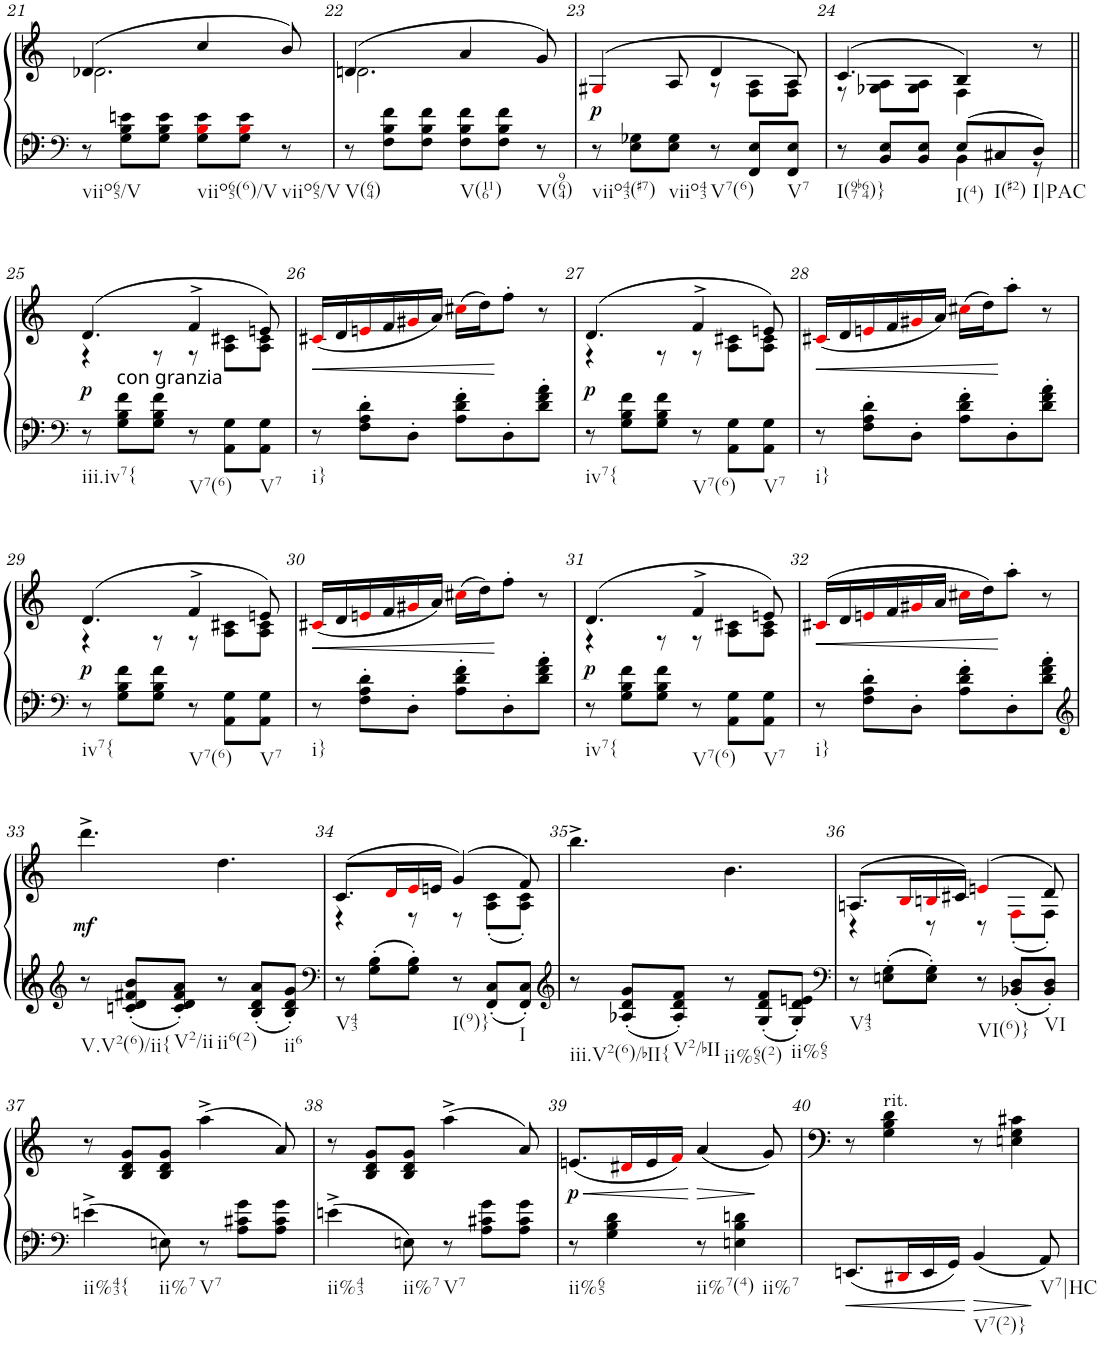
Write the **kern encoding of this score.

**kern	**kern	**dynam
*part1	*part1	*part1
*staff2	*staff1	*staff1/2
*I"Klavier	*	*
*I'Klav.	*	*
!!LO:PB:g=z
*clefF4	*clefG2	*
*k[b-e-]	*k[b-e-]	*
*B-:	*B-:	*
*M6/8	*M6/8	*
=21	=21	=21
*	*^	*
!LO:TX:b:t=viio65/V	!	!	!
8r	(4.d-X/	2.d-\	.
8G\ 8B-\ 8en\L	.	.	.
8G\ 8B-\ 8e\J	.	.	.
!LO:TX:b:t=viio65(6)/V	!	!	!
8G\ 8B-i\ 8e\L	4cc/	.	.
8G\ 8B-i\ 8e\J	.	.	.
!LO:TX:b:t=viio65/V	!	!	!
8r	8b-/)	.	.
=22	=22	=22	=22
!LO:TX:b:t=V(64)	!	!	!
8r	(4.dn/	2.d\	.
8F\ 8B-\ 8f\L	.	.	.
8F\ 8B-\ 8f\J	.	.	.
!LO:TX:b:t=V(116)	!	!	!
8F\ 8B-\ 8f\L	4a/	.	.
8F\ 8B-\ 8f\J	.	.	.
!LO:TX:b:t=V(964)	!	!	!
8r	8g/)	.	.
=23	=23	=23	=23
!LO:TX:b:t=viio43(#7)	!	!	!
!	!	!	!LO:DY:b
8r	(4G#Xi/	4.ryy	p
8E-\ 8G-X\L	.	.	.
!LO:TX:b:t=viio43	!	!	!
8E-\ 8G-\J	8A/	.	.
!LO:TX:b:t=V7(6)	!	!	!
8r	4d/	8r	.
8FF/ 8E-/L	.	8F\ 8A\L	.
!LO:TX:b:t=V7	!	!	!
8FF/ 8E-/J	8A/)	8F\ 8A\J	.
=24	=24	=24	=24
*^	*	*	*
!LO:TX:b:t=I(97b64)}	!	!	!	!
8r	4.ryy	(4.c/	8r	.
8BB-/ 8E-/L	.	.	8G-X\ 8A\L	.
8BB-/ 8E-/J	.	.	8G-\ 8A\J	.
!LO:TX:b:t=I(4)	!	!	!	!
8E-/L	4BB-\	4B-/)	4F\	.
!LO:TX:b:t=I(#2)	!	!	!	!
8C#X/	.	.	.	.
!LO:TX:b:t=I|PAC	!	!	!	!
8D/J	8r	8r	8ryy	.
*v	*v	*	*	*
!!LO:LB:g=z	!!
=25||	=25||	=25||	=25||
*clefF4	*	*	*
*k[b-e-]	*k[b-e-]	*	*
*B-:	*B-:	*	*
*^	*	*	*
!LO:TX:b:t=iii.iv7{	!	!	!	!
!	!	!	!	!LO:DY:b
*v	*v	*	*	*
8r	(4.d/	4r	p
!LO:TX:a:t=con granzia	!	!	!
8G\ 8B-\ 8f\L	.	.	.
8G\ 8B-\ 8f\J	.	8r	.
!LO:TX:b:t=V7(6)	!	!	!
8r	4f^/	8r	.
8AA\ 8G\L	.	8A\ 8c#X\L	.
!LO:TX:b:t=V7	!	!	!
8AA\ 8G\J	8en/)	8A\ 8c#\J	.
=26	=26	=26	=26
!LO:TX:b:t=i}	!	!	!
!	!	!	!LO:HP:b
*	*v	*v	*
8r	(16c#Xi/LL	<
.	16d/	.
8F\' 8A\' 8d\'L	16eni/	.
.	16f/	.
8D'\J	16g#Xi/	.
.	16a/JJ)	.
8A\' 8d\' 8f\'L	(16cc#Xi\LL	.
.	16dd\J)	.
8D'\	8ff'\J	[
8d\' 8f\' 8a\'J	8r	.
=27	=27	=27
*	*^	*
!LO:TX:b:t=iv7{	!	!	!
!	!	!	!LO:DY:b
8r	(4.d/	4r	p
8G\ 8B-\ 8f\L	.	.	.
8G\ 8B-\ 8f\J	.	8r	.
!LO:TX:b:t=V7(6)	!	!	!
8r	4f^/	8r	.
8AA\ 8G\L	.	8A\ 8c#X\L	.
!LO:TX:b:t=V7	!	!	!
8AA\ 8G\J	8en/)	8A\ 8c#\J	.
=28	=28	=28	=28
!LO:TX:b:t=i}	!	!	!
!	!	!	!LO:HP:b
*	*v	*v	*
8r	(16c#Xi/LL	<
.	16d/	.
8F\' 8A\' 8d\'L	16eni/	.
.	16f/	.
8D'\J	16g#Xi/	.
.	16a/JJ)	.
8A\' 8d\' 8f\'L	(16cc#Xi\LL	.
.	16dd\J)	.
8D'\	8aa'\J	[
8d\' 8f\' 8a\'J	8r	.
!!LO:LB:g=z
=29	=29	=29
*clefF4	*	*
*k[b-e-]	*k[b-e-]	*
*B-:	*B-:	*
*	*^	*
!LO:TX:b:t=iv7{	!	!	!
!	!	!	!LO:DY:b
8r	(4.d/	4r	p
8G\ 8B-\ 8f\L	.	.	.
8G\ 8B-\ 8f\J	.	8r	.
!LO:TX:b:t=V7(6)	!	!	!
8r	4f^/	8r	.
8AA\ 8G\L	.	8A\ 8c#X\L	.
!LO:TX:b:t=V7	!	!	!
8AA\ 8G\J	8en/)	8A\ 8c#\J	.
=30	=30	=30	=30
!LO:TX:b:t=i}	!	!	!
!	!	!	!LO:HP:b
*	*v	*v	*
8r	(16c#Xi/LL	<
.	16d/	.
8F\' 8A\' 8d\'L	16eni/	.
.	16f/	.
8D'\J	16g#Xi/	.
.	16a/JJ)	.
8A\' 8d\' 8f\'L	(16cc#Xi\LL	.
.	16dd\J)	.
8D'\	8ff'\J	[
8d\' 8f\' 8a\'J	8r	.
=31	=31	=31
*	*^	*
!LO:TX:b:t=iv7{	!	!	!
!	!	!	!LO:DY:b
8r	(4.d/	4r	p
8G\ 8B-\ 8f\L	.	.	.
8G\ 8B-\ 8f\J	.	8r	.
!LO:TX:b:t=V7(6)	!	!	!
8r	4f^/	8r	.
8AA\ 8G\L	.	8A\ 8c#X\L	.
!LO:TX:b:t=V7	!	!	!
8AA\ 8G\J	8en/)	8A\ 8c#\J	.
=32	=32	=32	=32
!LO:TX:b:t=i}	!	!	!
!	!	!	!LO:HP:b
*	*v	*v	*
8r	(16c#Xi/LL	<
.	16d/	.
8F\' 8A\' 8d\'L	16eni/	.
.	16f/	.
8D'\J	16g#Xi/	.
.	16a/JJ	.
8A\' 8d\' 8f\'L	16cc#Xi\LL	.
.	16dd\J)	.
8D'\	8aa'\J	[
8d\' 8f\' 8a\'J	8r	.
!!LO:LB:g=z
=33	=33	=33
*clefG2	*	*
*k[b-e-]	*k[b-e-]	*
*B-:	*B-:	*
!LO:TX:b:t=V.V2(6)/ii{	!	!
!	!	!LO:DY:b
8r	4.ddd^\	mf
8cn/' 8d/' 8f#X/' 8b-/'L	.	.
!LO:TX:b:t=V2/ii	!	!
8c/' 8d/' 8f#/' 8a/'J	.	.
!LO:TX:b:t=ii6(2)	!	!
8r	4.dd\	.
8B-/' 8d/' 8a/'L	.	.
!LO:TX:b:t=ii6	!	!
8B-/' 8d/' 8g/'J	.	.
=34	=34	=34
*clefF4	*	*
*	*^	*
!LO:TX:b:t=V43	!	!	!
8r	(8.c/L	4r	.
8G\' 8B-\'L	.	.	.
.	16di/L	.	.
8G\' 8B-\'J	16e-i/	8r	.
.	16en/JJ	.	.
!LO:TX:b:t=I(9)}	!	!	!
8r	(4g/)	8r	.
8FF/' 8C/'L	.	(8A\' 8c\'L	.
!LO:TX:b:t=I	!	!	!
8FF/' 8C/'J	8f/)	8A\' 8c\'J)	.
*	*v	*v	*
=35	=35	=35
*clefG2	*	*
*	*^	*
!LO:TX:b:t=iii.V2(6)/bII{	!	!	!
*	*v	*v	*
8r	4.bb-^\	.
8A-X/' 8d/' 8g/'L	.	.
!LO:TX:b:t=V2/bII	!	!
8A-/' 8d/' 8f/'J	.	.
!LO:TX:b:t=ii%65(2)	!	!
8r	4.b-\	.
8G/' 8d/' 8f/'L	.	.
!LO:TX:b:t=ii%65	!	!
8G/' 8d/' 8en/'J	.	.
=36	=36	=36
*clefF4	*	*
*	*^	*
!LO:TX:b:t=V43	!	!	!
8r	(8.An/L	4r	.
8En\' 8G\'L	.	.	.
.	16B-i/L	.	.
8E\' 8G\'J	16Bni/	8r	.
.	16c#X/JJ)	.	.
!LO:TX:b:t=VI(6)}	!	!	!
8r	(4eni/	8r	.
8BB-X/' 8D/'L	.	(8F'i\L	.
!LO:TX:b:t=VI	!	!	!
8BB-/' 8D/'J	8d/)	8F'\J)	.
*	*v	*v	*
!!LO:LB:g=z
=37	=37	=37
*clefF4	*	*
*k[b-e-]	*k[b-e-]	*
*B-:	*B-:	*
*	*^	*
!LO:TX:b:t=ii%43{	!	!	!
*	*v	*v	*
4en^\	8r	.
.	8B-/ 8d/ 8g/L	.
!LO:TX:b:t=ii%7	!	!
8En\	8B-/ 8d/ 8g/J	.
!LO:TX:b:t=V7	!	!
8r	(4aa^\	.
8A\ 8c#X\ 8g\L	.	.
8A\ 8c#\ 8g\J	8a/)	.
=38	=38	=38
!LO:TX:b:t=ii%43	!	!
4en^\	8r	.
.	8B-/ 8d/ 8g/L	.
!LO:TX:b:t=ii%7	!	!
8En\	8B-/ 8d/ 8g/J	.
!LO:TX:b:t=V7	!	!
8r	(4aa^\	.
8A\ 8c#X\ 8g\L	.	.
8A\ 8c#\ 8g\J	8a/)	.
=39	=39	=39
!LO:TX:b:t=ii%65	!	!
!	!	!LO:HP:b
!	!	!LO:DY:n=1:b
8r	(8.en/L	< p
4G\ 4B-\ 4d\	.	.
.	16d#Xi/L	.
.	16e/	.
.	16fi/JJ)	.
!LO:TX:b:t=ii%7(4)	!	!
!	!	!LO:HP:n=1:b
8r	(4a/	[ >
!LO:TX:b:t=ii%7	!	!
4En\ 4B-\ 4dn\	.	.
.	8g/)	]
=40	=40	=40
8.EEn/L	8r	.
!	!LO:TX:a:t=rit.	!
.	4G\ 4B-\ 4d\	.
16DD#Xi/L	.	.
16EE/	.	.
16GG/JJ	.	.
!LO:TX:b:t=V7(2)}	!	!
4BB-/	8r	.
.	4En\ 4G\ 4c#X\	.
!LO:TX:b:t=V7|HC	!	!
8AA/	.	.
=	=	=
*-	*-	*-
